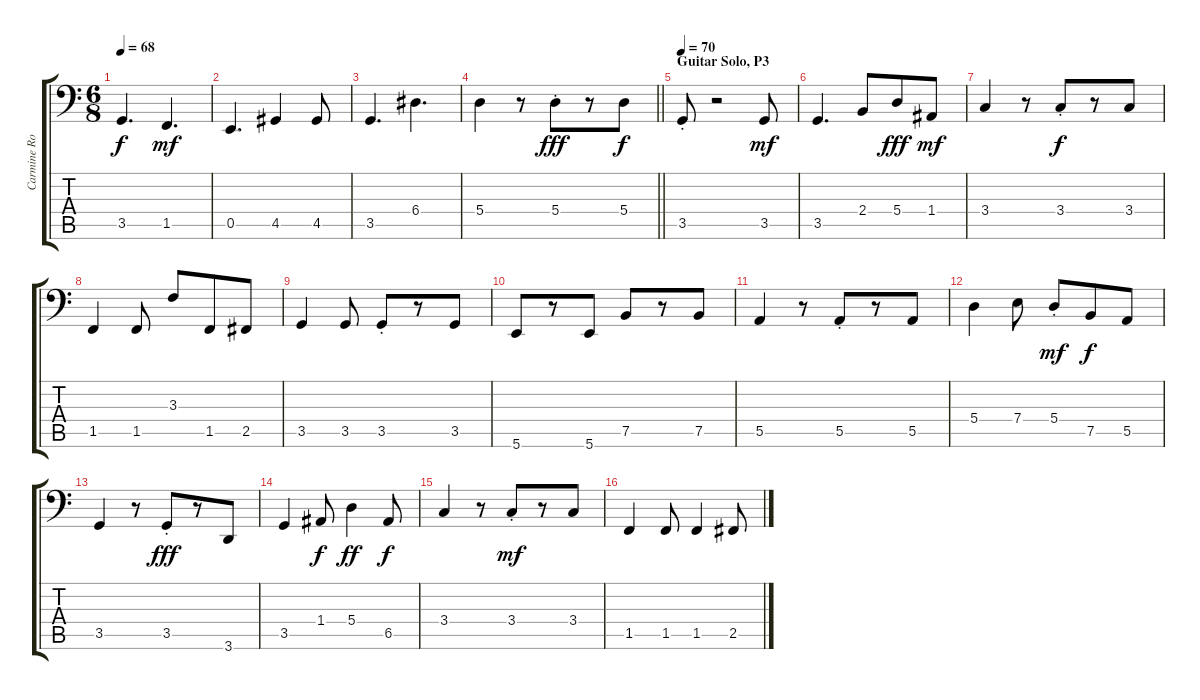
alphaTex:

\track ("Carmine Rojas" "Carmine Ro") {instrument electricbassfinger}
\staff {score tabs}
\tuning (C3 G2 D2 A1 E1 B0) {hide}
\ts (6 8)
\tempo 68
\clef f4
\ks c
3.5.4{d dy f} 1.5.4{d dy mf} |
0.5.4{d} 4.5.4 4.5.8 |
3.5.4{d} 6.4.4{d} |
\barLineRight lightlight
5.4.4 r.8 5.4{st}.8{dy fff} r.8 5.4.8{dy f} |
\section ("" "Guitar Solo, P3")
\tempo 70
3.5{st}.8{volume 6} r.2 3.5.8{dy mf} |
3.5.4{d} 2.4.8 5.4.8{dy fff} 1.4.8{dy mf} |
3.4.4 r.8 3.4{st}.8{dy f} r.8 3.4.8 |
1.5.4 1.5.8 3.3.8 1.5.8 2.5.8 |
3.5.4 3.5.8 3.5{st}.8 r.8 3.5.8 |
5.6.8 r.8 5.6.8 7.5.8 r.8 7.5.8 |
5.5.4 r.8 5.5{st}.8 r.8 5.5.8 |
5.4.4 7.4.8 5.4{st}.8{dy mf} 7.5.8{dy f} 5.5.8 |
3.5.4 r.8 3.5{st}.8{dy fff} r.8 3.6.8 |
3.5.4 1.4.8{dy f} 5.4.4{dy ff} 6.5.8{dy f} |
3.4.4 r.8 3.4{st}.8{dy mf} r.8 3.4.8 |
1.5.4 1.5.8 1.5.4 2.5.8
